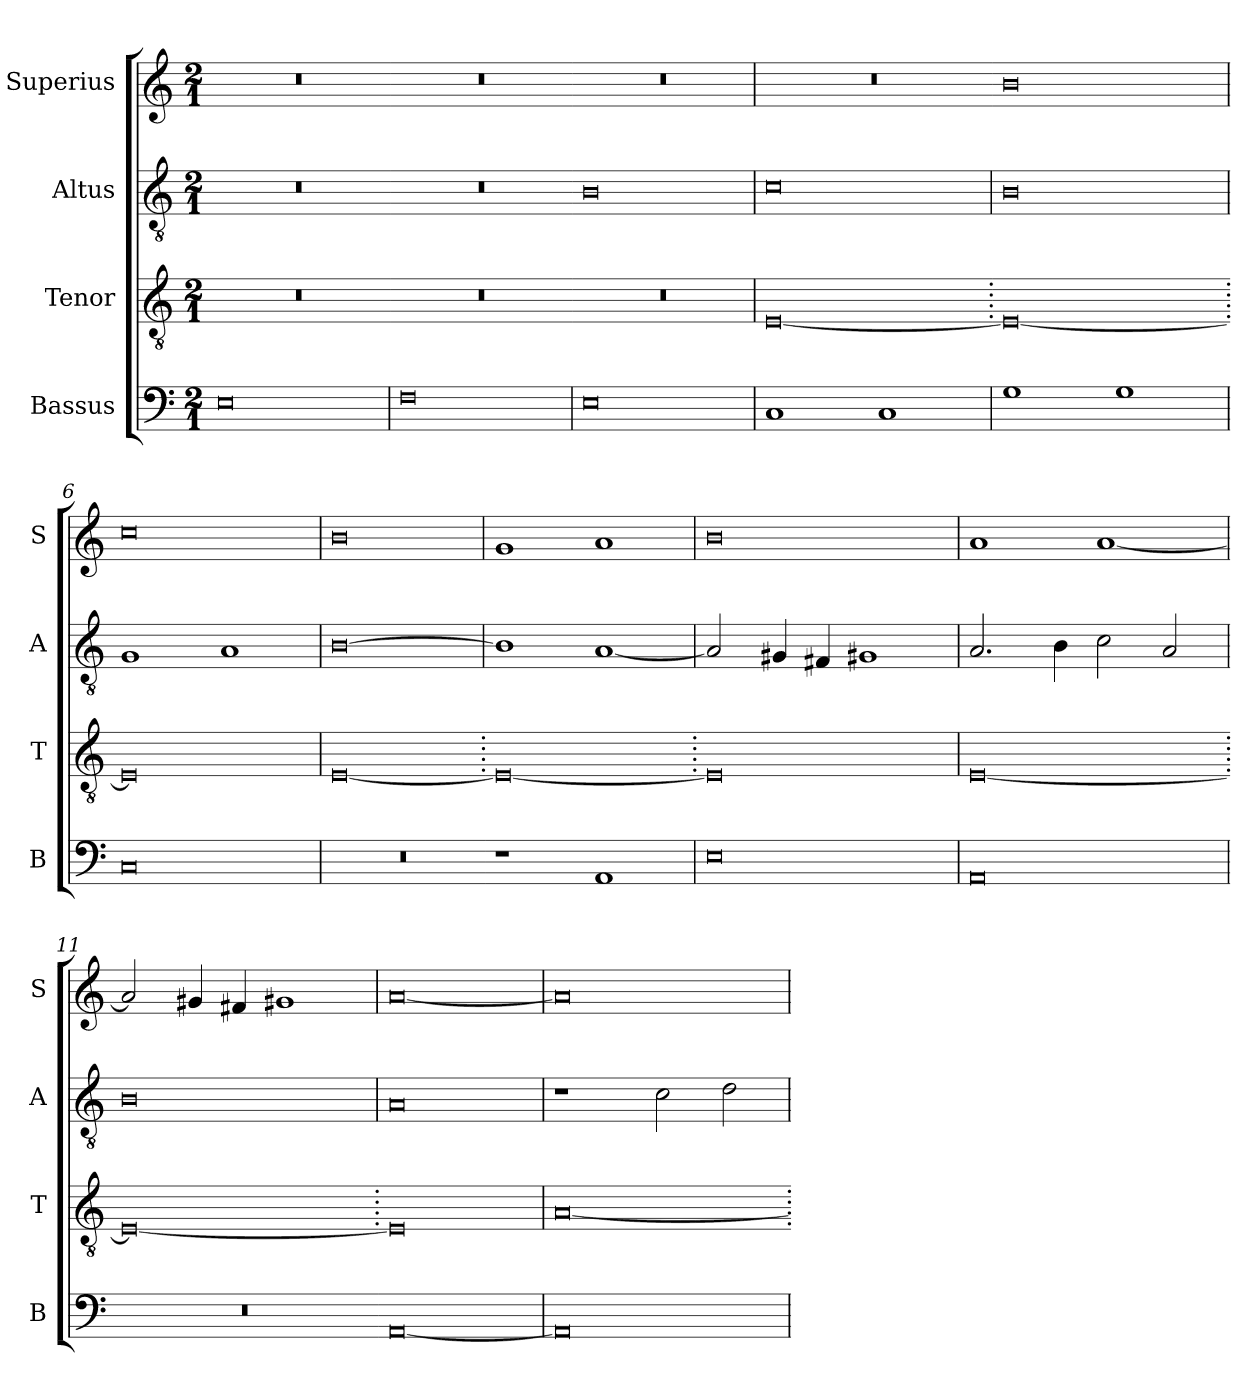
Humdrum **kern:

**kern	**kern	**kern	**kern
*part4	*part3	*part2	*part1
*staff4	*staff3	*staff2	*staff1
*I"Bassus	*I"Tenor	*I"Altus	*I"Superius
*I'B	*I'T	*I'A	*I'S
*clefF4	*clefGv2	*clefGv2	*clefG2
*k[]	*k[]	*k[]	*k[]
*M2/1	*M2/1	*M2/1	*M2/1
=1	=1	=1	=1
0E	0r	0r	0r
=2	=2.	=2	=2
0F	0r	0r	0r
=3	=3.	=3	=3
0E	0r	0B	0r
=4	=4	=4	=4
1C	[0E	0c	0r
1C	.	.	.
=5	=5.	=5	=5
1G	0E_	0B	0b
1G	.	.	.
=6	=6.	=6	=6
0C	0E]	1G	0cc
.	.	1A	.
=7	=7	=7	=7
0r	[0E	[0B	0b
=8	=8.	=8	=8
1r	0E_	1B]	1g
1AA	.	[1A	1a
=9	=9.	=9	=9
0E	0E]	2A/]	0b
.	.	4G#X/	.
.	.	4F#X/	.
.	.	1G#X	.
=10	=10	=10	=10
0AA	[0E	2.A/	1a
.	.	4B\	.
.	.	2c\	[1a
.	.	2A/	.
=11	=11.	=11	=11
0r	0E_	0B	2a/]
.	.	.	4g#X/
.	.	.	4f#X/
.	.	.	1g#X
=12	=12.	=12	=12
[0AA	0E]	0A	[0a
=13	=13	=13	=13
0AA]	[0A	1r	0a]
.	.	2c\	.
.	.	2d\	.
=	=.	=	=
*-	*-	*-	*-
